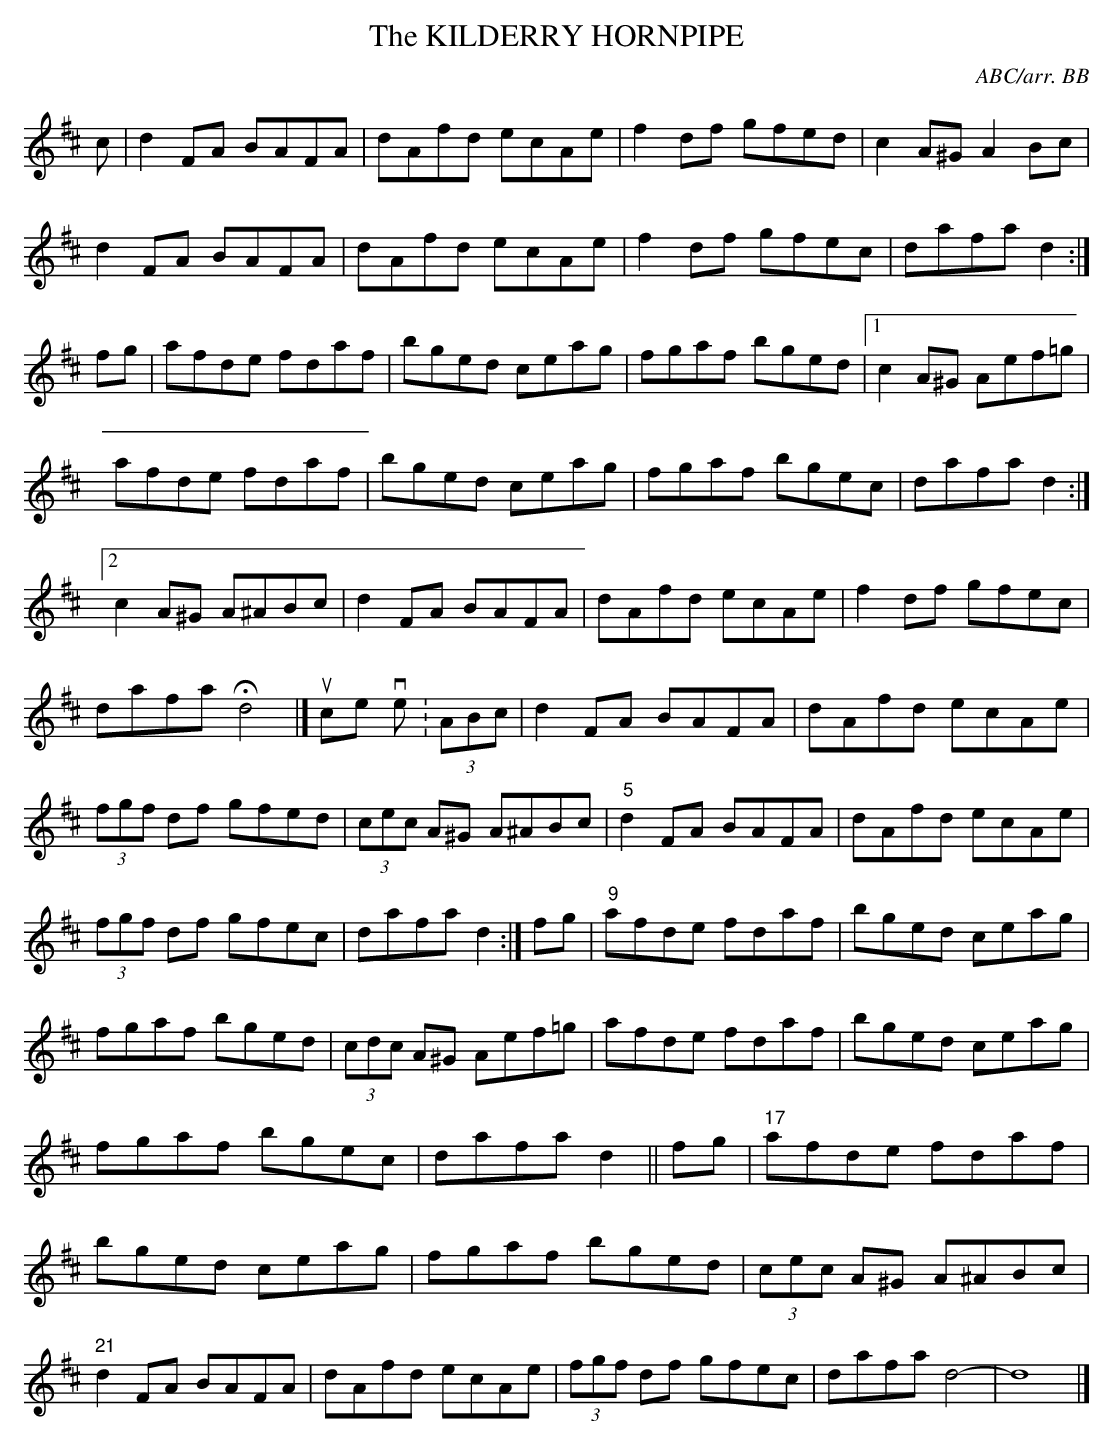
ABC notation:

X:1
T:KILDERRY HORNPIPE, The\
C:ABC/arr. BB\
M:C|\
K:D\
c|d2FA BAFA|dAfd ecAe|f2df gfed|c2A^G A2Bc|\
d2FA BAFA|dAfd ecAe|f2df gfec|dafa d2 :|\
fg|afde fdaf|bged ceag|fgaf bged|1 c2A^G Aef=g|\
afde fdaf|bged ceag|fgaf bgec|dafa d2 :|\
[2 c2A^G A^ABc|d2FA BAFA|dAfd ecAe|f2df gfec|\
dafa Hd4|]\
\
\
source version:\
(3ABc|d2FA BAFA|dAfd ecAe|(3fgf df gfed|(3cec A^G A^ABc|\
"5"d2FA BAFA|dAfd ecAe|(3fgf df gfec|dafa d2 :|\
fg|"9"afde fdaf|bged ceag|fgaf bged|(3cdc A^G Aef=g|\
afde fdaf|bged ceag|fgaf bgec|dafa d2 ||\
fg|"17"afde fdaf|bged ceag|fgaf bged|(3cec A^G A^ABc|\
"21"d2FA BAFA|dAfd ecAe|(3fgf df gfec|dafa d4-|d8|]\
\
\
\
